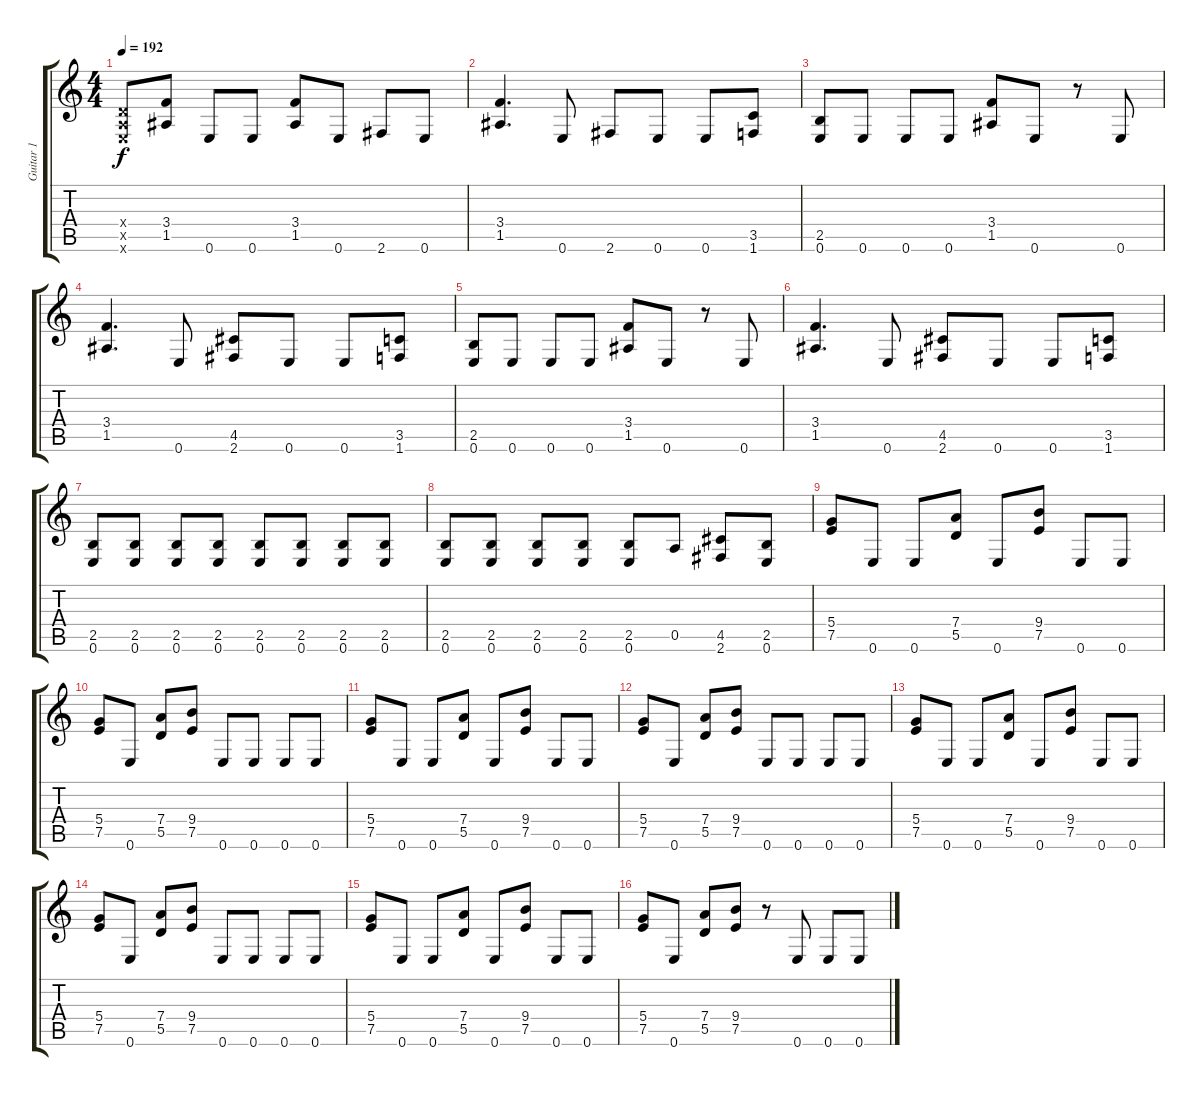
\track ("Guitar 1" "Guitar 1") {instrument distortionguitar}
\staff {score tabs}
\tuning (E4 B3 G3 D3 A2 E2) {hide}
\ts (4 4)
\tempo 192
\clef g2
\ks c
(0.4{x} 0.5{x} 0.6{x}).8{dy f} (3.4 1.5).8 0.6.8 0.6.8 (3.4 1.5).8 0.6.8 2.6.8 0.6.8 |
(3.4 1.5).4{d} 0.6.8 2.6.8 0.6.8 0.6.8 (3.5 1.6).8 |
(2.5 0.6).8 0.6.8 0.6.8 0.6.8 (3.4 1.5).8 0.6.8 r.8 0.6.8 |
(3.4 1.5).4{d} 0.6.8 (4.5 2.6).8 0.6.8 0.6.8 (3.5 1.6).8 |
(2.5 0.6).8 0.6.8 0.6.8 0.6.8 (3.4 1.5).8 0.6.8 r.8 0.6.8 |
(3.4 1.5).4{d} 0.6.8 (4.5 2.6).8 0.6.8 0.6.8 (3.5 1.6).8 |
(2.5 0.6).8 (2.5 0.6).8 (2.5 0.6).8 (2.5 0.6).8 (2.5 0.6).8 (2.5 0.6).8 (2.5 0.6).8 (2.5 0.6).8 |
(2.5 0.6).8 (2.5 0.6).8 (2.5 0.6).8 (2.5 0.6).8 (2.5 0.6).8 0.5.8 (4.5 2.6).8 (2.5 0.6).8 |
(5.4 7.5).8 0.6.8 0.6.8 (7.4 5.5).8 0.6.8 (9.4 7.5).8 0.6.8 0.6.8 |
(5.4 7.5).8 0.6.8 (7.4 5.5).8 (9.4 7.5).8 0.6.8 0.6.8 0.6.8 0.6.8 |
(5.4 7.5).8 0.6.8 0.6.8 (7.4 5.5).8 0.6.8 (9.4 7.5).8 0.6.8 0.6.8 |
(5.4 7.5).8 0.6.8 (7.4 5.5).8 (9.4 7.5).8 0.6.8 0.6.8 0.6.8 0.6.8 |
(5.4 7.5).8 0.6.8 0.6.8 (7.4 5.5).8 0.6.8 (9.4 7.5).8 0.6.8 0.6.8 |
(5.4 7.5).8 0.6.8 (7.4 5.5).8 (9.4 7.5).8 0.6.8 0.6.8 0.6.8 0.6.8 |
(5.4 7.5).8 0.6.8 0.6.8 (7.4 5.5).8 0.6.8 (9.4 7.5).8 0.6.8 0.6.8 |
(5.4 7.5).8 0.6.8 (7.4 5.5).8 (9.4 7.5).8 r.8 0.6.8 0.6.8 0.6.8
